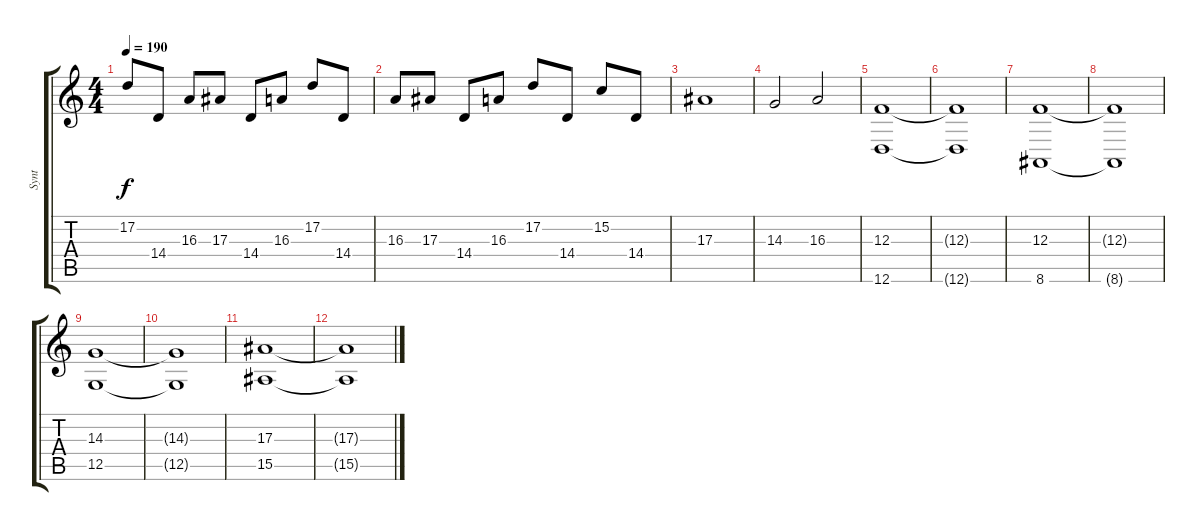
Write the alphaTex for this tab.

\track ("Synt" "Synt") {instrument lead2sawtooth}
\staff {score tabs}
\tuning (D4 A3 F3 C3 G2 D2) {hide}
\ts (4 4)
\tempo 190
\clef g2
\ks c
17.2.8{dy f} 14.4.8 16.3.8 17.3.8 14.4.8 16.3.8 17.2.8 14.4.8 |
16.3.8 17.3.8 14.4.8 16.3.8 17.2.8 14.4.8 15.2.8 14.4.8 |
17.3.1 |
14.3.2 16.3.2 |
(12.3 12.6).1{volume 12 instrument stringensemble2} |
(12.3{t} 12.6{t}).1 |
(12.3 8.6).1 |
(12.3{t} 8.6{t}).1 |
(14.3 12.5).1 |
(14.3{t} 12.5{t}).1 |
(17.3 15.5).1 |
(17.3{t} 15.5{t}).1
